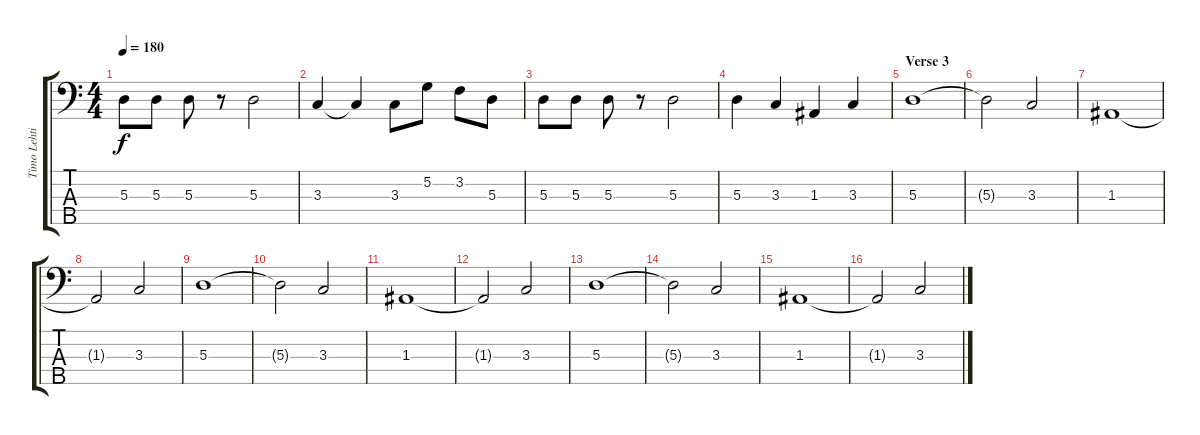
\track ("Timo Lehtinen - Bass" "Timo Lehti") {instrument electricbassfinger}
\staff {score tabs}
\tuning (G2 D2 A1 E1 B0) {hide}
\ts (4 4)
\tempo 180
\clef f4
\ks c
5.3.8{dy f} 5.3.8 5.3.8 r.8 5.3.2 |
3.3.4 3.3{t}.4 3.3.8 5.2.8 3.2.8 5.3.8 |
5.3.8 5.3.8 5.3.8 r.8 5.3.2 |
5.3.4 3.3.4 1.3.4 3.3.4 |
\section ("" "Verse 3")
5.3.1 |
5.3{t}.2 3.3.2 |
1.3.1 |
1.3{t}.2 3.3.2 |
5.3.1 |
5.3{t}.2 3.3.2 |
1.3.1 |
1.3{t}.2 3.3.2 |
5.3.1 |
5.3{t}.2 3.3.2 |
1.3.1 |
1.3{t}.2 3.3.2
